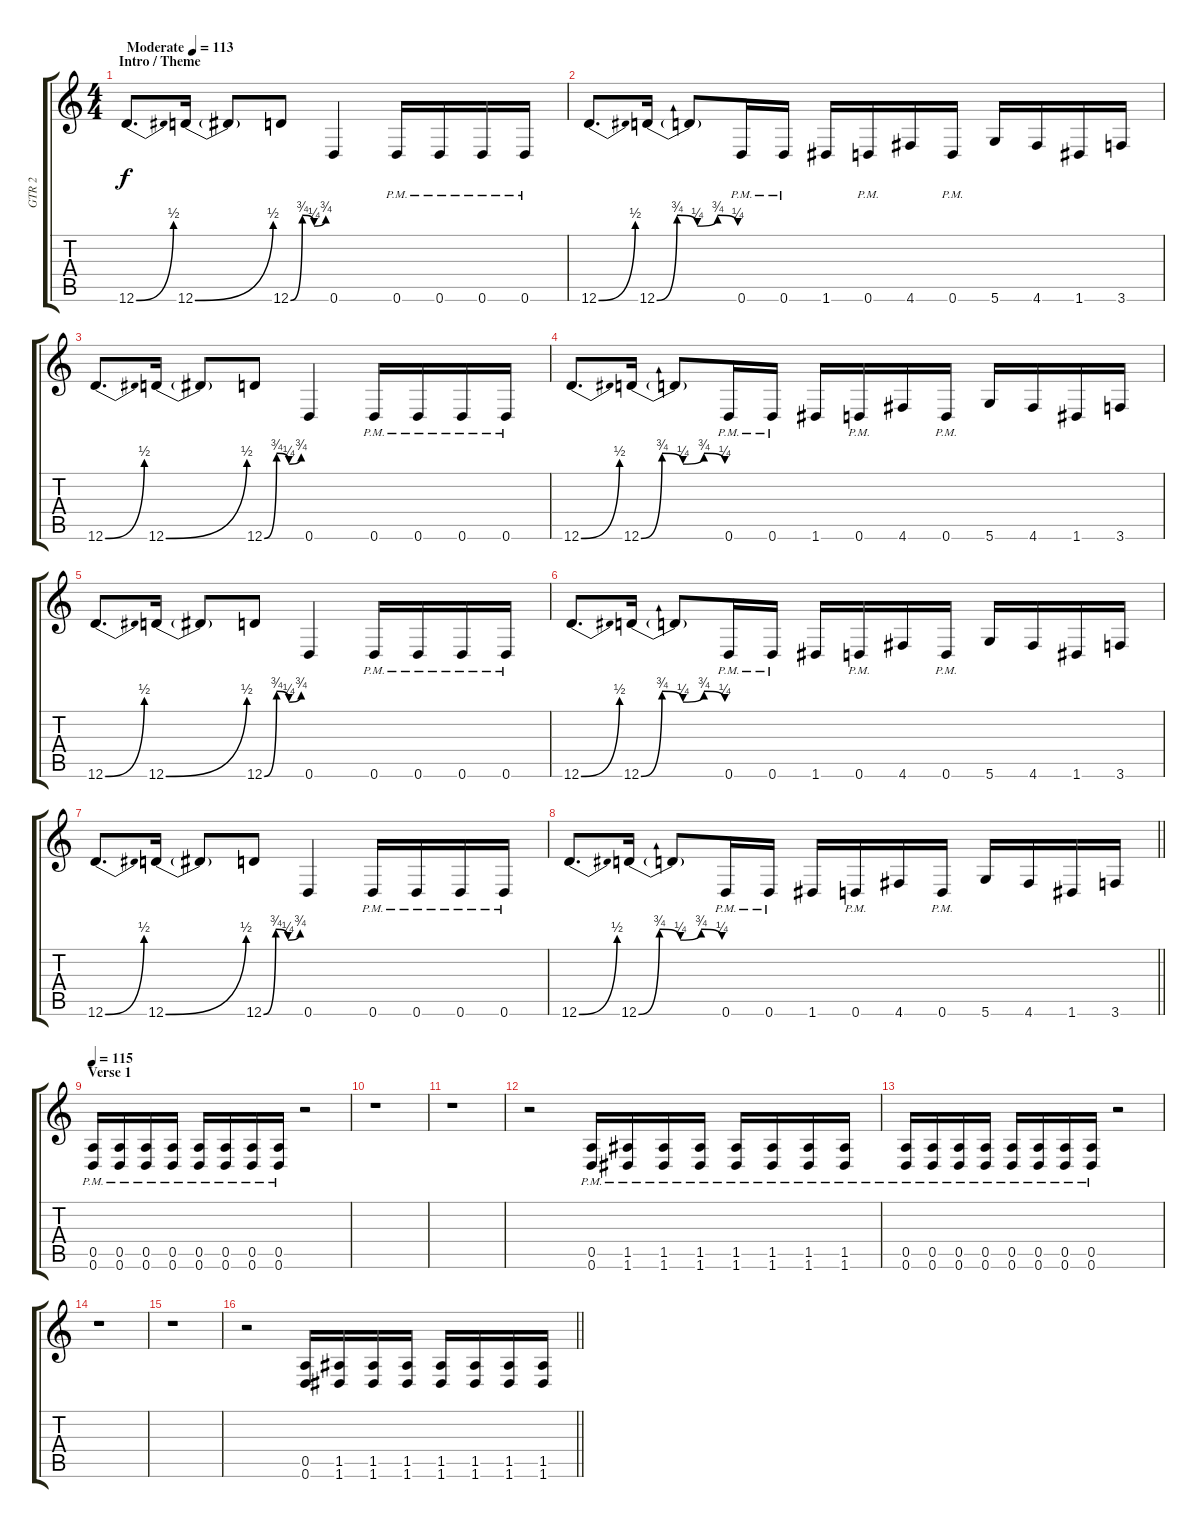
\track ("GTR 2" "GTR 2") {instrument overdrivenguitar bank 255}
\staff {score tabs}
\tuning (E4 B3 G3 D3 A2 D2) {hide}
\ts (4 4)
\section ("" "Intro / Theme")
\tempo (113 "Moderate")
\clef g2
\ks c
12.6{be (bend 0 0 60 2)}.8{d dy f balance 8 instrument overdrivenguitar} 12.6{be (bend 0 0 60 2)}.16 12.6{t}.8 12.6{be (custom 0 0 20 3 40 1 60 3)}.8 0.6.4{balance 16} 0.6{pm}.16 0.6{pm}.16 0.6{pm}.16 0.6{pm}.16 |
12.6{be (bend 0 0 60 2)}.8{d} 12.6{be (custom 0 0 15 3 30 1 45 3 60 1)}.16 12.6{t}.8 0.6{pm}.16 0.6{pm}.16 1.6.16 0.6{pm}.16 4.6.16 0.6{pm}.16 5.6.16 4.6.16 1.6.16 3.6.16 |
12.6{be (bend 0 0 60 2)}.8{d} 12.6{be (bend 0 0 60 2)}.16 12.6{t}.8 12.6{be (custom 0 0 20 3 40 1 60 3)}.8 0.6.4 0.6{pm}.16 0.6{pm}.16 0.6{pm}.16 0.6{pm}.16 |
12.6{be (bend 0 0 60 2)}.8{d} 12.6{be (custom 0 0 15 3 30 1 45 3 60 1)}.16 12.6{t}.8 0.6{pm}.16 0.6{pm}.16 1.6.16 0.6{pm}.16 4.6.16 0.6{pm}.16 5.6.16 4.6.16 1.6.16 3.6.16 |
12.6{be (bend 0 0 60 2)}.8{d} 12.6{be (bend 0 0 60 2)}.16 12.6{t}.8 12.6{be (custom 0 0 20 3 40 1 60 3)}.8 0.6.4 0.6{pm}.16 0.6{pm}.16 0.6{pm}.16 0.6{pm}.16 |
12.6{be (bend 0 0 60 2)}.8{d} 12.6{be (custom 0 0 15 3 30 1 45 3 60 1)}.16 12.6{t}.8 0.6{pm}.16 0.6{pm}.16 1.6.16 0.6{pm}.16 4.6.16 0.6{pm}.16 5.6.16 4.6.16 1.6.16 3.6.16 |
12.6{be (bend 0 0 60 2)}.8{d} 12.6{be (bend 0 0 60 2)}.16 12.6{t}.8 12.6{be (custom 0 0 20 3 40 1 60 3)}.8 0.6.4 0.6{pm}.16 0.6{pm}.16 0.6{pm}.16 0.6{pm}.16 |
\barLineRight lightlight
12.6{be (bend 0 0 60 2)}.8{d} 12.6{be (custom 0 0 15 3 30 1 45 3 60 1)}.16 12.6{t}.8 0.6{pm}.16 0.6{pm}.16 1.6.16 0.6{pm}.16 4.6.16 0.6{pm}.16 5.6.16 4.6.16 1.6.16 3.6.16 |
\section ("" "Verse 1")
\tempo 115
(0.5{pm} 0.6{pm}).16 (0.5{pm} 0.6{pm}).16 (0.5{pm} 0.6{pm}).16 (0.5{pm} 0.6{pm}).16 (0.5{pm} 0.6{pm}).16 (0.5{pm} 0.6{pm}).16 (0.5{pm} 0.6{pm}).16 (0.5{pm} 0.6{pm}).16 r.2 |
r.1 |
r.1 |
r.2 (0.5{pm} 0.6{pm}).16 (1.5{pm} 1.6{pm}).16 (1.5{pm} 1.6{pm}).16 (1.5{pm} 1.6{pm}).16 (1.5{pm} 1.6{pm}).16 (1.5{pm} 1.6{pm}).16 (1.5{pm} 1.6{pm}).16 (1.5{pm} 1.6{pm}).16 |
(0.5{pm} 0.6{pm}).16 (0.5{pm} 0.6{pm}).16 (0.5{pm} 0.6{pm}).16 (0.5{pm} 0.6{pm}).16 (0.5{pm} 0.6{pm}).16 (0.5{pm} 0.6{pm}).16 (0.5{pm} 0.6{pm}).16 (0.5{pm} 0.6{pm}).16 r.2 |
r.1 |
r.1 |
\barLineRight lightlight
r.2 (0.5 0.6).16 (1.5 1.6).16 (1.5 1.6).16 (1.5 1.6).16 (1.5 1.6).16 (1.5 1.6).16 (1.5 1.6).16 (1.5 1.6).16
